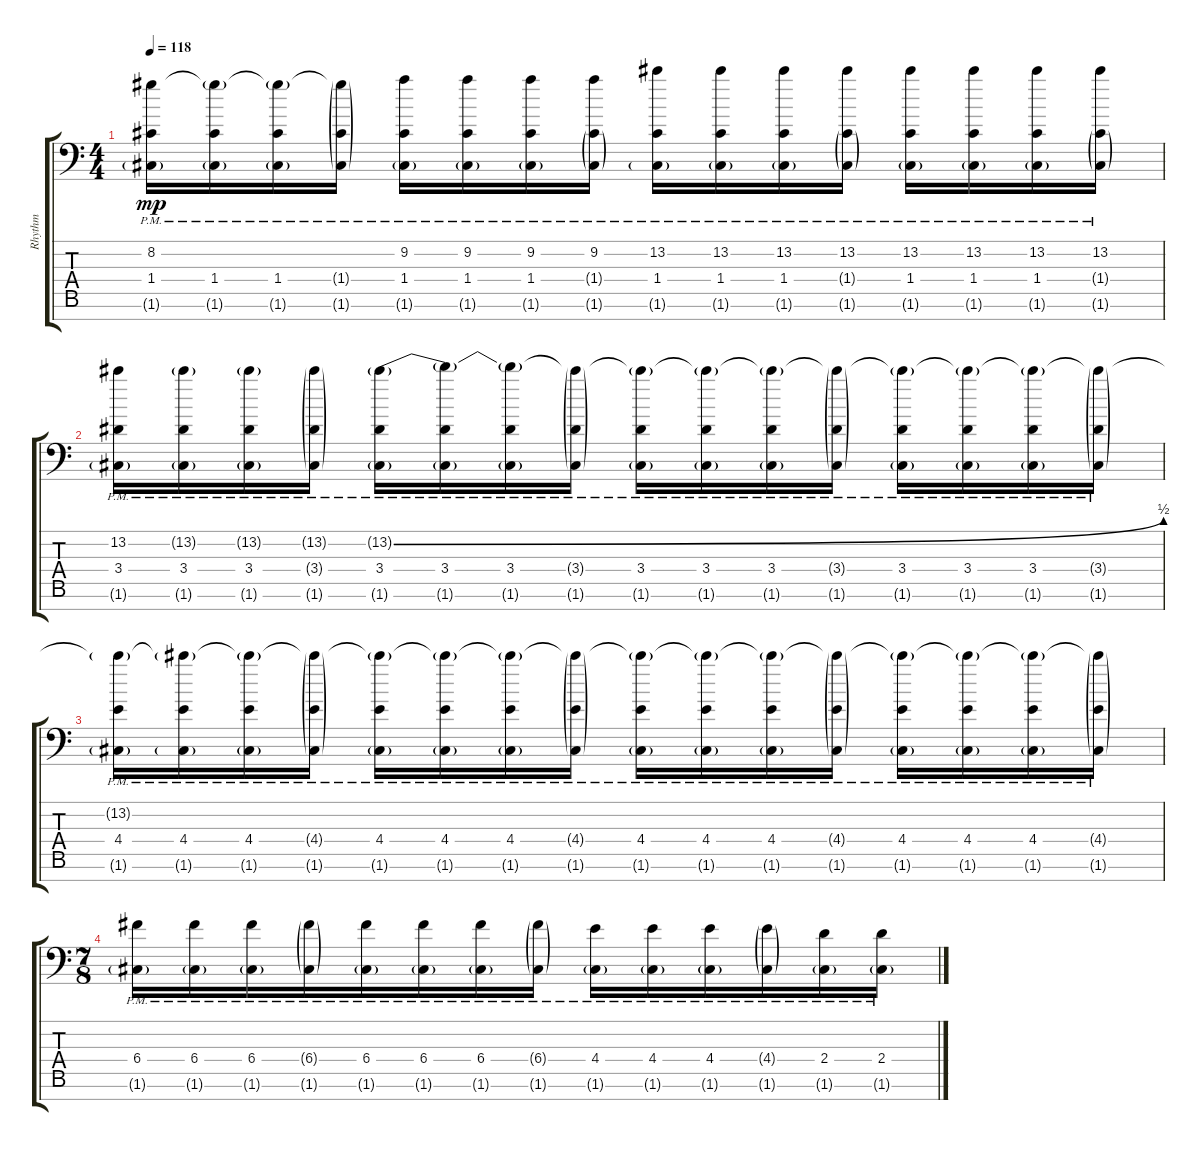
\track ("Rhythm" "Rhythm") {instrument distortionguitar}
\staff {score tabs}
\tuning (E4 C4 G3 C3 G2 C2 G1) {hide}
\ts (4 4)
\tempo 118
\clef f4
\ks c
(8.2 1.4{pm} 1.6{g}).16{dy mp} (8.2{g t} 1.4{pm} 1.6{g}).16 (8.2{g t} 1.4{pm} 1.6{g}).16 (8.2{g t} 1.4{g pm} 1.6{g}).16 (9.2 1.4{pm} 1.6{g}).16 (9.2 1.4{pm} 1.6{g}).16 (9.2 1.4{pm} 1.6{g}).16 (9.2 1.4{g pm} 1.6{g}).16 (13.2 1.4{pm} 1.6{g}).16 (13.2 1.4{pm} 1.6{g}).16 (13.2 1.4{pm} 1.6{g}).16 (13.2 1.4{g pm} 1.6{g}).16 (13.2 1.4{pm} 1.6{g}).16 (13.2 1.4{pm} 1.6{g}).16 (13.2 1.4{pm} 1.6{g}).16 (13.2 1.4{g pm} 1.6{g}).16 |
(13.2 3.4{pm} 1.6{g}).16 (13.2{g} 3.4{pm} 1.6{g}).16 (13.2{g} 3.4{pm} 1.6{g}).16 (13.2{g} 3.4{g pm} 1.6{g}).16 (13.2{be (bend 0 0 60 2) g} 3.4{pm} 1.6{g}).16 (13.2{t} 3.4{pm} 1.6{g}).16 (13.2{t} 3.4{pm} 1.6{g}).16 (13.2{t} 3.4{g pm} 1.6{g}).16 (13.2{t} 3.4{pm} 1.6{g}).16 (13.2{t} 3.4{pm} 1.6{g}).16 (13.2{t} 3.4{pm} 1.6{g}).16 (13.2{t} 3.4{g pm} 1.6{g}).16 (13.2{t} 3.4{pm} 1.6{g}).16 (13.2{t} 3.4{pm} 1.6{g}).16 (13.2{t} 3.4{pm} 1.6{g}).16 (13.2{t} 3.4{g pm} 1.6{g}).16 |
(13.2{t} 4.4{pm} 1.6{g}).16 (13.2{t} 4.4{pm} 1.6{g}).16 (13.2{t} 4.4{pm} 1.6{g}).16 (13.2{t} 4.4{g pm} 1.6{g}).16 (13.2{t} 4.4{pm} 1.6{g}).16 (13.2{t} 4.4{pm} 1.6{g}).16 (13.2{t} 4.4{pm} 1.6{g}).16 (13.2{t} 4.4{g pm} 1.6{g}).16 (13.2{t} 4.4{pm} 1.6{g}).16 (13.2{t} 4.4{pm} 1.6{g}).16 (13.2{t} 4.4{pm} 1.6{g}).16 (13.2{t} 4.4{g pm} 1.6{g}).16 (13.2{t} 4.4{pm} 1.6{g}).16 (13.2{t} 4.4{pm} 1.6{g}).16 (13.2{t} 4.4{pm} 1.6{g}).16 (13.2{t} 4.4{g pm} 1.6{g}).16 |
\ts (7 8)
(6.4{pm} 1.6{g}).16 (6.4{pm} 1.6{g}).16 (6.4{pm} 1.6{g}).16 (6.4{g pm} 1.6{g}).16 (6.4{pm} 1.6{g}).16 (6.4{pm} 1.6{g}).16 (6.4{pm} 1.6{g}).16 (6.4{g pm} 1.6{g}).16 (4.4{pm} 1.6{g}).16 (4.4{pm} 1.6{g}).16 (4.4{pm} 1.6{g}).16 (4.4{g pm} 1.6{g}).16 (2.4{pm} 1.6{g}).16 (2.4{pm} 1.6{g}).16
